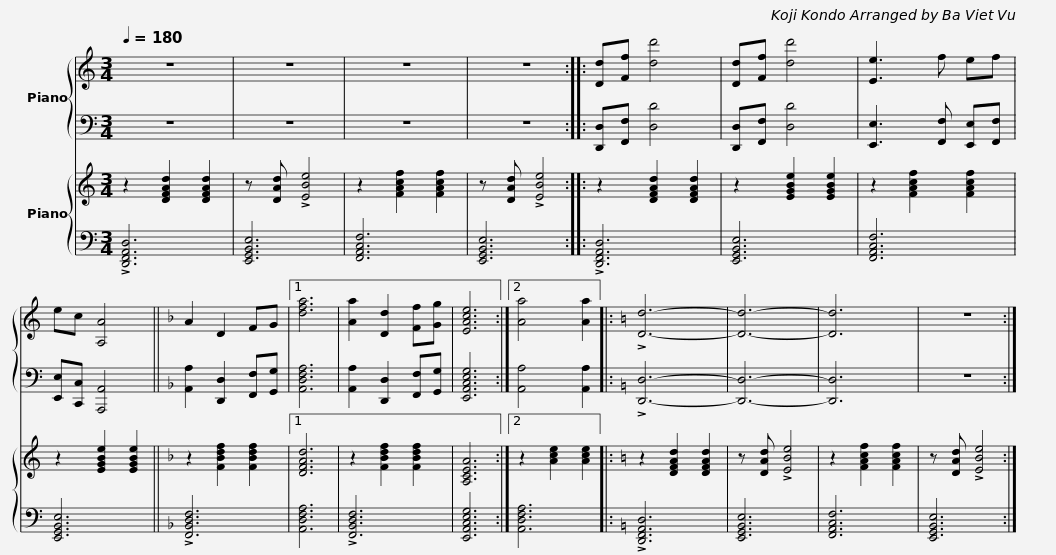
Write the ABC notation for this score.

X:1
%%score { 1 | 2 } { 3 | 4 }
L:1/8
Q:1/4=180
M:3/4
I:linebreak $
K:C
V:1 treble
V:2 bass
V:3 treble
V:4 bass
V:1
 z6 | z6 | z6 | z6 :: [Dd][Ff] [dd']4 | %5
 [Dd][Ff] [dd']4 | [Ee]3 f ef | ec [A,A]4 ||$[K:F] A2 D2 FG |1 [dfa]6 | %10
 [Aa]2 [Dd]2 [Ff][Gg] | [EAce]6 :|2[K:F] [Aa]4 [Aa]2 |:[K:C] !>![Dd]6- | [Dd]6- | %15
 [Dd]6 | z6 :| %17
V:2
 z6 | z6 | z6 | z6 :: [D,,D,][F,,F,] [D,D]4 | %5
 [D,,D,][F,,F,] [D,D]4 | [E,,E,]3 [F,,F,] [E,,E,][F,,F,] | [E,,E,][C,,C,] [A,,,A,,]4 ||$[K:F] [A,,A,]2 [D,,D,]2 [F,,F,][G,,G,] |1 [A,,D,F,A,]6 | %10
 [A,,A,]2 [D,,D,]2 [F,,F,][G,,G,] | [E,,A,,C,E,G,]6 :|2[K:F] [A,,A,]4 [A,,A,]2 |:[K:C] !>![D,,D,]6- | [D,,D,]6- | %15
 [D,,D,]6 | z6 :| %17
V:3
 z2 [DFAd]2 [DFAd]2 | z [DAd] !>![EBe]4 | z2 [FAcf]2 [FAcf]2 | z [DAd] !>![EBe]4 :: z2 [DFAd]2 [DFAd]2 | %5
 z2 [EGBe]2 [EGBe]2 | z2 [FAcf]2 [FAcf]2 | z2 [EGBe]2 [EGBe]2 ||$[K:F] z2 [FBdf]2 [FBdf]2 |1 [DFAd]6 | %10
 z2 [FBdf]2 [FBdf]2 | [A,CEA]6 :|2[K:F] z2 [Ace]2 [Ace]2 |:[K:C] z2 [DFAd]2 [DFAd]2 | z [DAd] !>![EBe]4 | %15
 z2 [FAcf]2 [FAcf]2 | z [DAd] !>![EBe]4 :| %17
V:4
 !>![D,,F,,A,,D,]6 | [E,,G,,B,,E,]6 | [F,,A,,C,F,]6 | [E,,G,,B,,E,]6 :: !>![D,,F,,A,,D,]6 | %5
 [E,,G,,B,,E,]6 | [F,,A,,C,F,]6 | [E,,G,,B,,E,]6 ||$[K:F] !>![F,,B,,D,F,]6 |1 [A,,D,F,A,]6 | %10
 !>![F,,B,,D,F,]6 | [E,,A,,C,E,G,]6 :|2[K:F] [A,,D,F,A,]6 |:[K:C] !>![D,,F,,A,,D,]6 | [E,,G,,B,,E,]6 | %15
 [F,,A,,C,F,]6 | [E,,G,,B,,E,]6 :| %17
